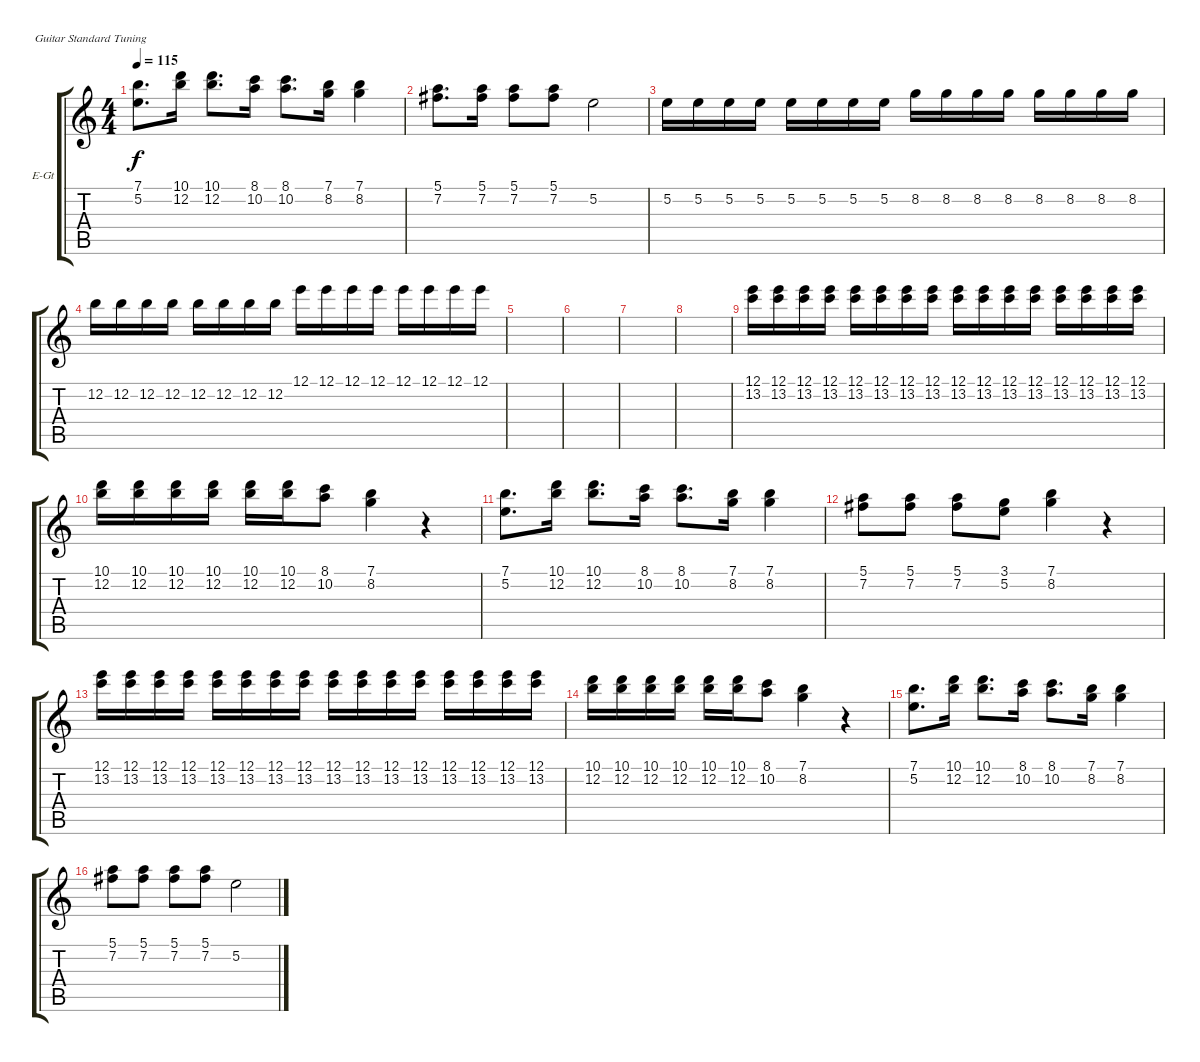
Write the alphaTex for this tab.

\defaultSystemsLayout 4
\bracketExtendMode groupsimilarinstruments
\firstSystemTrackNameOrientation horizontal
\otherSystemsTrackNameOrientation horizontal
\track ("Electric Guitar" "E-Gt") {instrument electricguitarclean}
\staff {score tabs}
\tuning (E4 B3 G3 D3 A2 E2)
\ts (4 4)
\tempo 115
\clef g2
\ks c
(5.2 7.1).8{d dy f} (12.2 10.1).16 (12.2 10.1).8{d} (10.2 8.1).16 (8.1 10.2).8{d} (7.1 8.2).16 (8.2 7.1).4 |
(5.1 7.2).8{d} (7.2 5.1).16 (5.1 7.2).8 (5.1 7.2).8 5.2.2 |
5.2.16 5.2.16 5.2.16 5.2.16 5.2.16 5.2.16 5.2.16 5.2.16 8.2.16 8.2.16 8.2.16 8.2.16 8.2.16 8.2.16 8.2.16 8.2.16 |
12.2.16 12.2.16 12.2.16 12.2.16 12.2.16 12.2.16 12.2.16 12.2.16 12.1.16 12.1.16 12.1.16 12.1.16 12.1.16 12.1.16 12.1.16 12.1.16 |
|
|
|
|
(13.2 12.1).16 (13.2 12.1).16 (13.2 12.1).16 (13.2 12.1).16 (13.2 12.1).16 (13.2 12.1).16 (13.2 12.1).16 (13.2 12.1).16 (13.2 12.1).16 (13.2 12.1).16 (13.2 12.1).16 (13.2 12.1).16 (13.2 12.1).16 (13.2 12.1).16 (13.2 12.1).16 (13.2 12.1).16 |
(12.2 10.1).16 (12.2 10.1).16 (12.2 10.1).16 (12.2 10.1).16 (12.2 10.1).16 (12.2 10.1).16 (10.2 8.1).8 (7.1 8.2).4 r.4 |
(5.2 7.1).8{d} (12.2 10.1).16 (12.2 10.1).8{d} (10.2 8.1).16 (8.1 10.2).8{d} (7.1 8.2).16 (8.2 7.1).4 |
(5.1 7.2).8 (7.2 5.1).8 (5.1 7.2).8 (3.1 5.2).8 (8.2 7.1).4 r.4 |
(13.2 12.1).16 (13.2 12.1).16 (13.2 12.1).16 (13.2 12.1).16 (13.2 12.1).16 (13.2 12.1).16 (13.2 12.1).16 (13.2 12.1).16 (13.2 12.1).16 (13.2 12.1).16 (13.2 12.1).16 (13.2 12.1).16 (13.2 12.1).16 (13.2 12.1).16 (13.2 12.1).16 (13.2 12.1).16 |
(12.2 10.1).16 (12.2 10.1).16 (12.2 10.1).16 (12.2 10.1).16 (12.2 10.1).16 (12.2 10.1).16 (10.2 8.1).8 (7.1 8.2).4 r.4 |
(5.2 7.1).8{d} (12.2 10.1).16 (12.2 10.1).8{d} (10.2 8.1).16 (8.1 10.2).8{d} (7.1 8.2).16 (8.2 7.1).4 |
(5.1 7.2).8 (7.2 5.1).8 (5.1 7.2).8 (5.1 7.2).8 5.2.2
